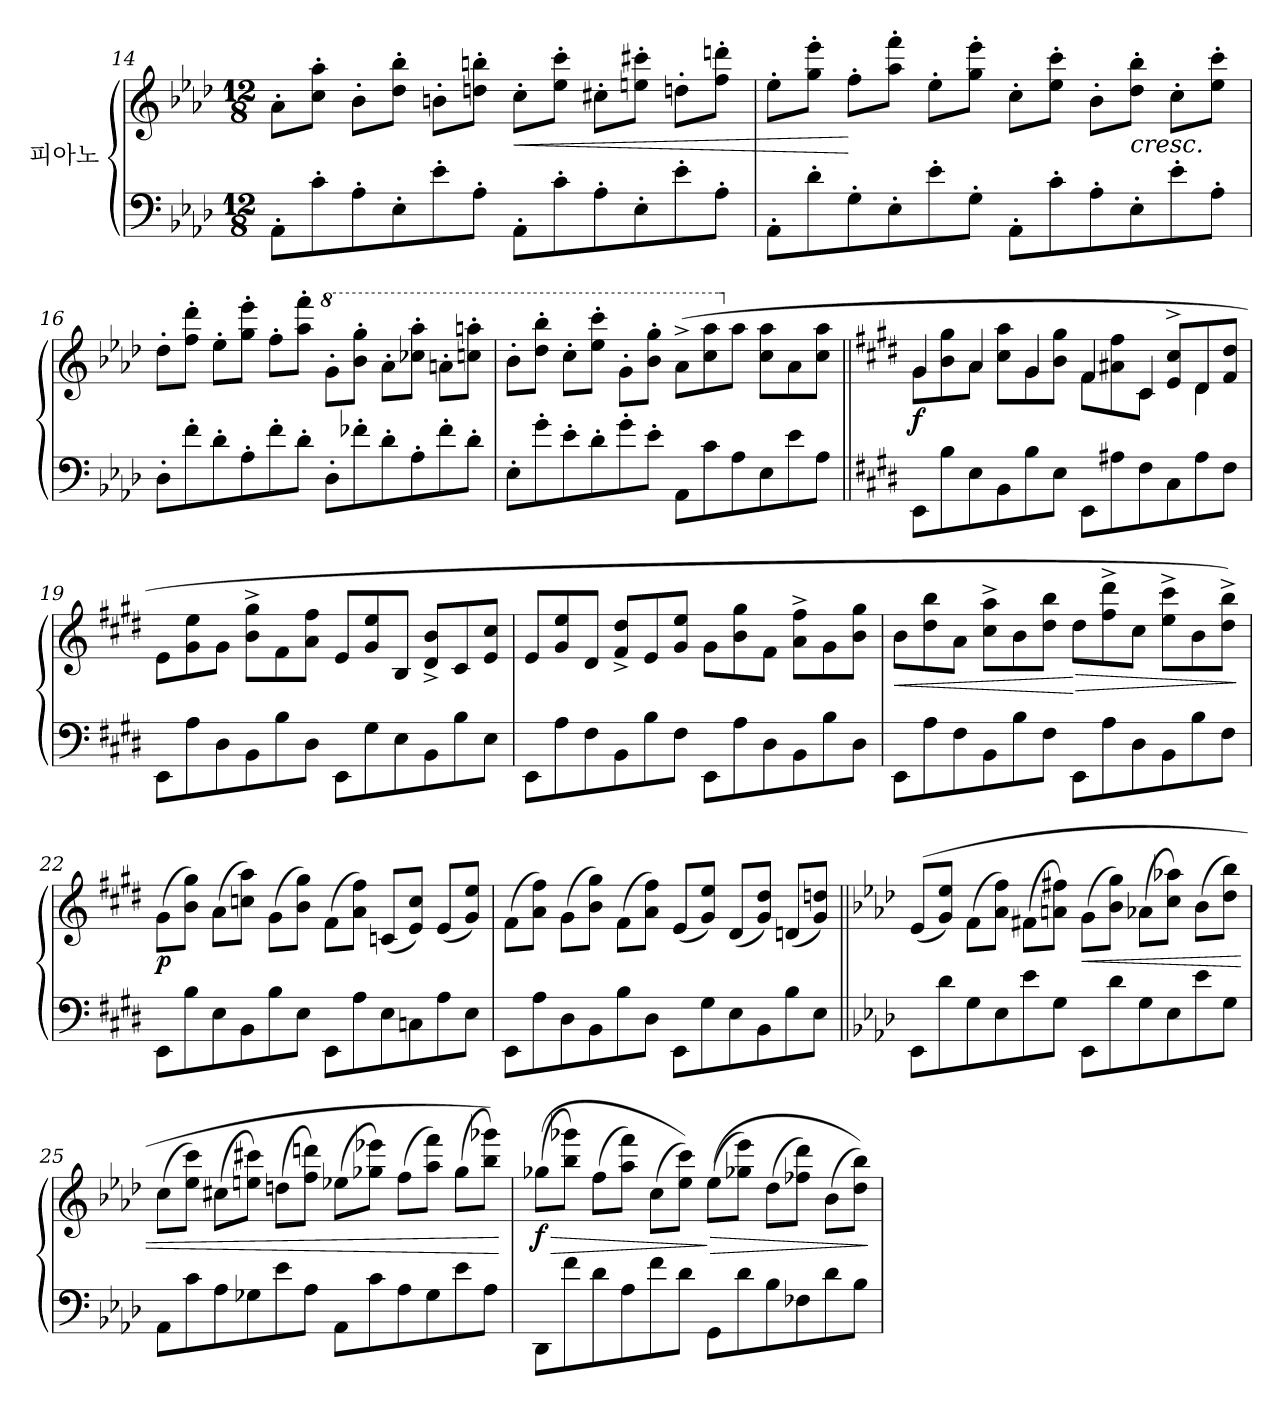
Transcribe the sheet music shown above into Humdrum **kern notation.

**kern	**kern	**dynam
*part1	*part1	*part1
*staff2	*staff1	*staff1/2
*I"피아노	*	*
*clefF4	*clefG2	*
*k[b-e-a-d-]	*k[b-e-a-d-]	*
*M12/8	*M12/8	*
=14	=14	=14
8AA-'\L	8a-'\L	.
8c'\	8cc\' 8aa-\'J	.
8A-'\	8b-'\L	.
8E-'\	8dd-\' 8bb-\'J	.
8e-'\	8bn'\L	.
8A-'\J	8ddn\' 8bbn\'J	.
!	!	!LO:HP:b
8AA-'\L	8cc'\L	<
8c'\	8ee-\' 8ccc\'J	.
8A-'\	8cc#X'\L	.
8E-'\	8een\' 8ccc#X\'J	.
8e-'\	8ddn'\L	.
8A-'\J	8ff\' 8dddn\'J	.
=15	=15	=15
8AA-'\L	8ee-'\L	.
8d-'\	8gg\' 8eee-\'J	.
8G'\	8ff'\L	[
8E-'\	8aa-\' 8fff\'J	.
8e-'\	8ee-'\L	.
8G'\J	8gg\' 8eee-\'J	.
8AA-'\L	8cc'\L	.
8c'\	8ee-\' 8ccc\'J	.
8A-'\	8b-'\L	.
!	!LO:TX:b:i:t=cresc.	!
8E-'\	8dd-\' 8bb-\'J	.
8e-'\	8cc'\L	.
8A-'\J	8ee-\' 8ccc\'J	.
!!LO:LB:g=z
=16	=16	=16
8D-'\L	8dd-'\L	.
8f'\	8ff\' 8ddd-\'J	.
8d-'\	8ee-'\L	.
8A-'\	8gg\' 8eee-\'J	.
8f'\	8ff'\L	.
8d-'\J	8aa-\' 8fff\'J	.
*	*8va	*
8D-'\L	8gg'\L	.
8f-X'\	8bb-\' 8ggg\'J	.
8d-'\	8aa-'\L	.
8A-'\	8ccc-X\' 8aaa-\'J	.
8f-'\	8aan'\L	.
8d-'\J	8cccn\' 8aaan\'J	.
=17	=17	=17
8E-'\L	8bb-'\L	.
8g'\	8ddd-\' 8bbb-\'J	.
8e-'\	8ccc'\L	.
8d-'\	8eee-\' 8cccc\'J	.
8g'\	8gg'\L	.
8e-'\J	8bb-\' 8ggg\'J	.
8AA-\L	(8aa-^\L	.
8c\	8ccc\ 8aaa-\	.
*	*X8va	*
8A-\	8aa-\J	.
8E-\	8cc\ 8aa-\L	.
8e-\	8a-\	.
8A-\J	8cc\ 8aa-\J	.
=18||	=18||	=18||
*k[f#c#g#d#]	*k[f#c#g#d#]	*
*	*^	*
!	!	!	!LO:DY:b
8EE\L	8g#\L	4g#/	f
8B\	8b\ 8gg#\	.	.
8E\	8a\J	4a/	.
8BB\	8cc#\ 8aa\L	.	.
8B\	8g#\	4g#/	.
8E\J	8b\ 8gg#\J	.	.
8EE\L	8f#\L	4f#/	.
8A#X\	8a#X\ 8ff#\	.	.
8F#\	8c#\J	4c#/	.
8C#\	8e/^ 8cc#/^L	.	.
8A#\	8d#/	4d#\	.
8F#\J	8f#/ 8dd#/J	.	.
*	*v	*v	*
!!LO:LB:g=z
=19	=19	=19
8EE\L	8e\L	.
8A\	8g#\ 8ee\	.
8D#\	8g#\J	.
8BB\	8b\^ 8gg#\^L	.
8B\	8f#\	.
8D#\J	8a\ 8ff#\J	.
8EE\L	8e/L	.
8G#\	8g#/ 8ee/	.
8E\	8B/J	.
8BB\	8d#/^> 8b/^>L	.
8B\	8c#/	.
8E\J	8e/ 8cc#/J	.
=20	=20	=20
8EE\L	8e/L	.
8A\	8g#/ 8ee/	.
8F#\	8d#/J	.
8BB\	8f#/^> 8dd#/^>L	.
8B\	8e/	.
8F#\J	8g#/ 8ee/J	.
8EE\L	8g#\L	.
8A\	8b\ 8gg#\	.
8D#\	8f#\J	.
8BB\	8a\^> 8ff#\^>L	.
8B\	8g#\	.
8D#\J	8b\ 8gg#\J	.
=21	=21	=21
!	!	!LO:HP:b
8EE\L	8b\L	<
8A\	8dd#\ 8bb\	.
8F#\	8a\J	.
8BB\	8cc#\^ 8aa\^L	.
8B\	8b\	.
8F#\J	8dd#\ 8bb\J	.
!	!	!LO:HP:n=1:b
8EE\L	8dd#\L	[ >
8A\	8ff#\^ 8ddd#\^	.
8D#\	8cc#\J	.
8BB\	8ee\^ 8ccc#\^L	.
8B\	8b\	.
8F#\J	8dd#\^ 8bb\^J)	.
.	.	]
=22	=22	=22
!	!	!LO:DY:b
8EE\L	(8g#\L	p
8B\	8b\ 8gg#\J)	.
8E\	(8a\L	.
8BB\	8ccn\ 8aa\J)	.
8B\	(8g#\L	.
8E\J	8b\ 8gg#\J)	.
8EE\L	(8f#\L	.
8A\	8a\ 8ff#\J)	.
8E\	(8cn/L	.
8Cn\	8e/ 8cc/J)	.
8A\	(8e/L	.
8E\J	8g#/ 8ee/J)	.
!!LO:LB:g=z
=23	=23	=23
8EE\L	(8f#\L	.
8A\	8a\ 8ff#\J)	.
8D#\	(8g#\L	.
8BB\	8b\ 8gg#\J)	.
8B\	(8f#\L	.
8D#\J	8a\ 8ff#\J)	.
8EE\L	(8e/L	.
8G#\	8g#/ 8ee/J)	.
8E\	(8d#/L	.
8BB\	8g#/ 8dd#/J)	.
8B\	(8dn/L	.
8E\J	8g#/ 8ddn/J)	.
=24||	=24||	=24||
*k[b-e-a-d-]	*k[b-e-a-d-]	*
8EE-\L	((8e-/L	.
8d-\	8g/ 8ee-/J)	.
8G\	(8f\L	.
8E-\	8a-\ 8ff\J)	.
8e-\	(8f#X\L	.
8G\J	8an\ 8ff#X\J)	.
!	!	!LO:HP:b
8EE-\L	(8g\L	<
8d-\	8b-\ 8gg\J)	.
8G\	(8a-X\L	.
8E-\	8cc\ 8aa-X\J)	.
8e-\	(8b-\L	.
8G\J	8dd-\ 8bb-\J)	.
=25	=25	=25
8AA-\L	(8cc\L	.
8c\	8ee-\ 8ccc\J)	.
8A-\	(8cc#X\L	.
8G-X\	8een\ 8ccc#X\J)	.
8e-\	(8ddn\L	.
8A-\J	8ff\ 8dddn\J)	.
8AA-\L	(8ee-X\L	.
8c\	8gg-X\ 8eee-X\J)	.
8A-\	(8ff\L	.
8G-\	8aa-\ 8fff\J)	.
8e-\	(8gg-\L	.
8A-\J	8bb-\ 8ggg-X\J))	.
.	.	[
!!LO:PB:g=z
=26	=26	=26
!	!	!LO:HP:b
!	!	!LO:DY:n=1:b
8DD-\L	((8gg-X\L	> f
8f\	8bb-\ 8ggg-X\J)	.
8d-\	(8ff\L	.
8A-\	8aa-\ 8fff\J)	.
8f\	(8cc\L	.
8d-\J	8ee-\ 8ccc\J))	.
!	!	!LO:HP:n=1:b
8GG\L	((8ee-\L	] >
8d-\	8gg-X\ 8eee-\J)	.
8B-\	(8dd-\L	.
8F-X\	8ff-X\ 8ddd-\J)	.
8d-\	(8b-\L	.
8B-\J	8dd-\ 8bb-\J))	.
.	.	]
=	=	=
*-	*-	*-
